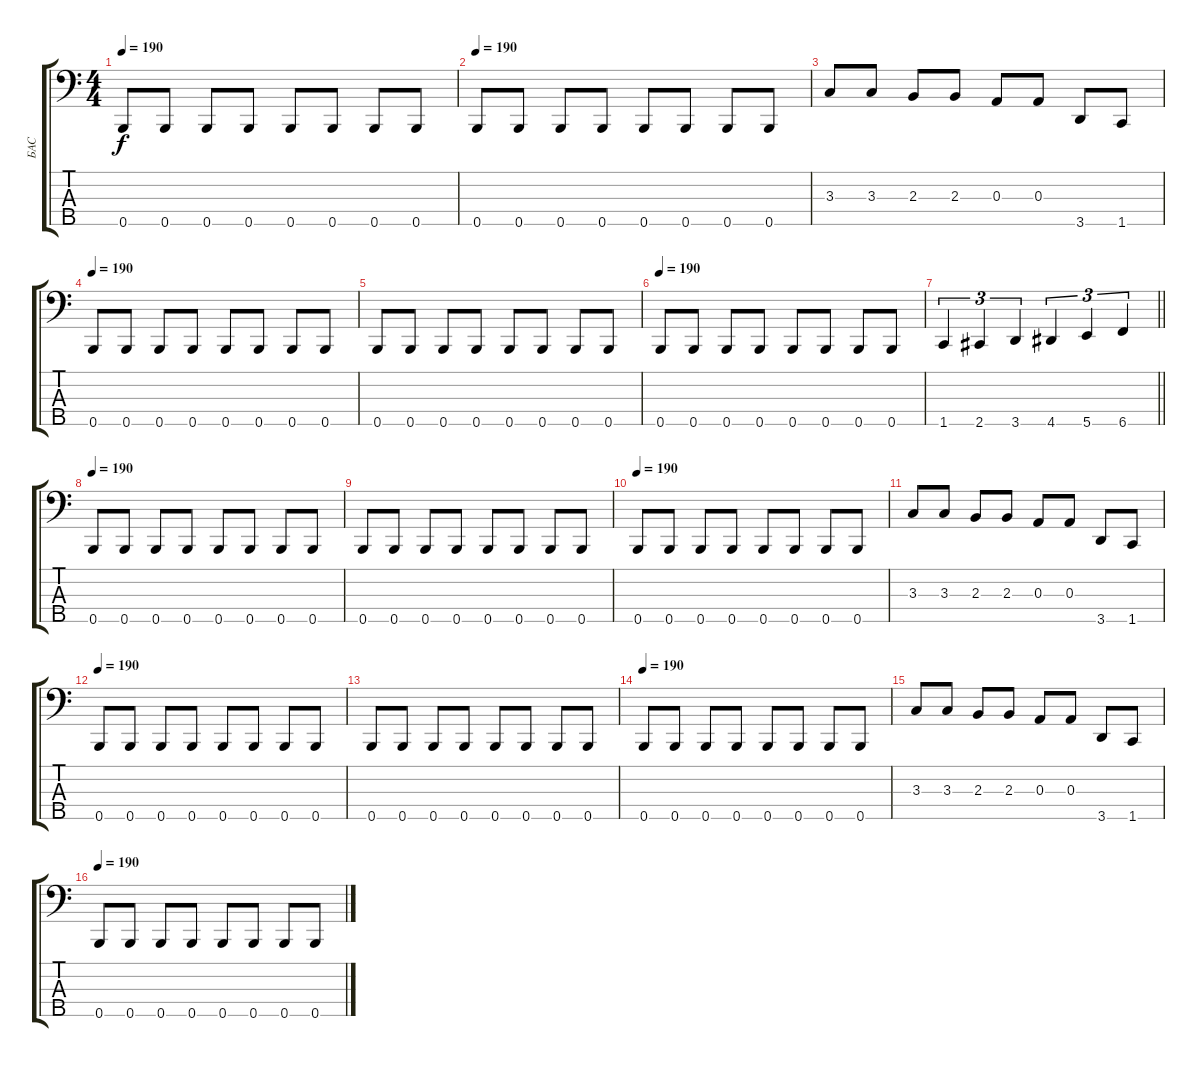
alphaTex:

\track ("БАС" "БАС") {instrument electricbasspick}
\staff {score tabs}
\tuning (G2 D2 A1 Gb1 B0) {hide}
\ts (4 4)
\tempo 190
\clef f4
\ks c
0.5.8{dy f} 0.5.8 0.5.8 0.5.8 0.5.8 0.5.8 0.5.8 0.5.8 |
\tempo 190
0.5.8 0.5.8 0.5.8 0.5.8 0.5.8 0.5.8 0.5.8 0.5.8 |
3.3.8 3.3.8 2.3.8 2.3.8 0.3.8 0.3.8 3.5.8 1.5.8 |
\tempo 190
0.5.8 0.5.8 0.5.8 0.5.8 0.5.8 0.5.8 0.5.8 0.5.8 |
0.5.8 0.5.8 0.5.8 0.5.8 0.5.8 0.5.8 0.5.8 0.5.8 |
\tempo 190
0.5.8 0.5.8 0.5.8 0.5.8 0.5.8 0.5.8 0.5.8 0.5.8 |
\barLineRight lightlight
1.5.4{tu (3 2)} 2.5.4{tu (3 2)} 3.5.4{tu (3 2)} 4.5.4{tu (3 2)} 5.5.4{tu (3 2)} 6.5.4{tu (3 2)} |
\tempo 190
0.5.8 0.5.8 0.5.8 0.5.8 0.5.8 0.5.8 0.5.8 0.5.8 |
0.5.8 0.5.8 0.5.8 0.5.8 0.5.8 0.5.8 0.5.8 0.5.8 |
\tempo 190
0.5.8 0.5.8 0.5.8 0.5.8 0.5.8 0.5.8 0.5.8 0.5.8 |
3.3.8 3.3.8 2.3.8 2.3.8 0.3.8 0.3.8 3.5.8 1.5.8 |
\tempo 190
0.5.8 0.5.8 0.5.8 0.5.8 0.5.8 0.5.8 0.5.8 0.5.8 |
0.5.8 0.5.8 0.5.8 0.5.8 0.5.8 0.5.8 0.5.8 0.5.8 |
\tempo 190
0.5.8 0.5.8 0.5.8 0.5.8 0.5.8 0.5.8 0.5.8 0.5.8 |
3.3.8 3.3.8 2.3.8 2.3.8 0.3.8 0.3.8 3.5.8 1.5.8 |
\tempo 190
0.5.8 0.5.8 0.5.8 0.5.8 0.5.8 0.5.8 0.5.8 0.5.8
